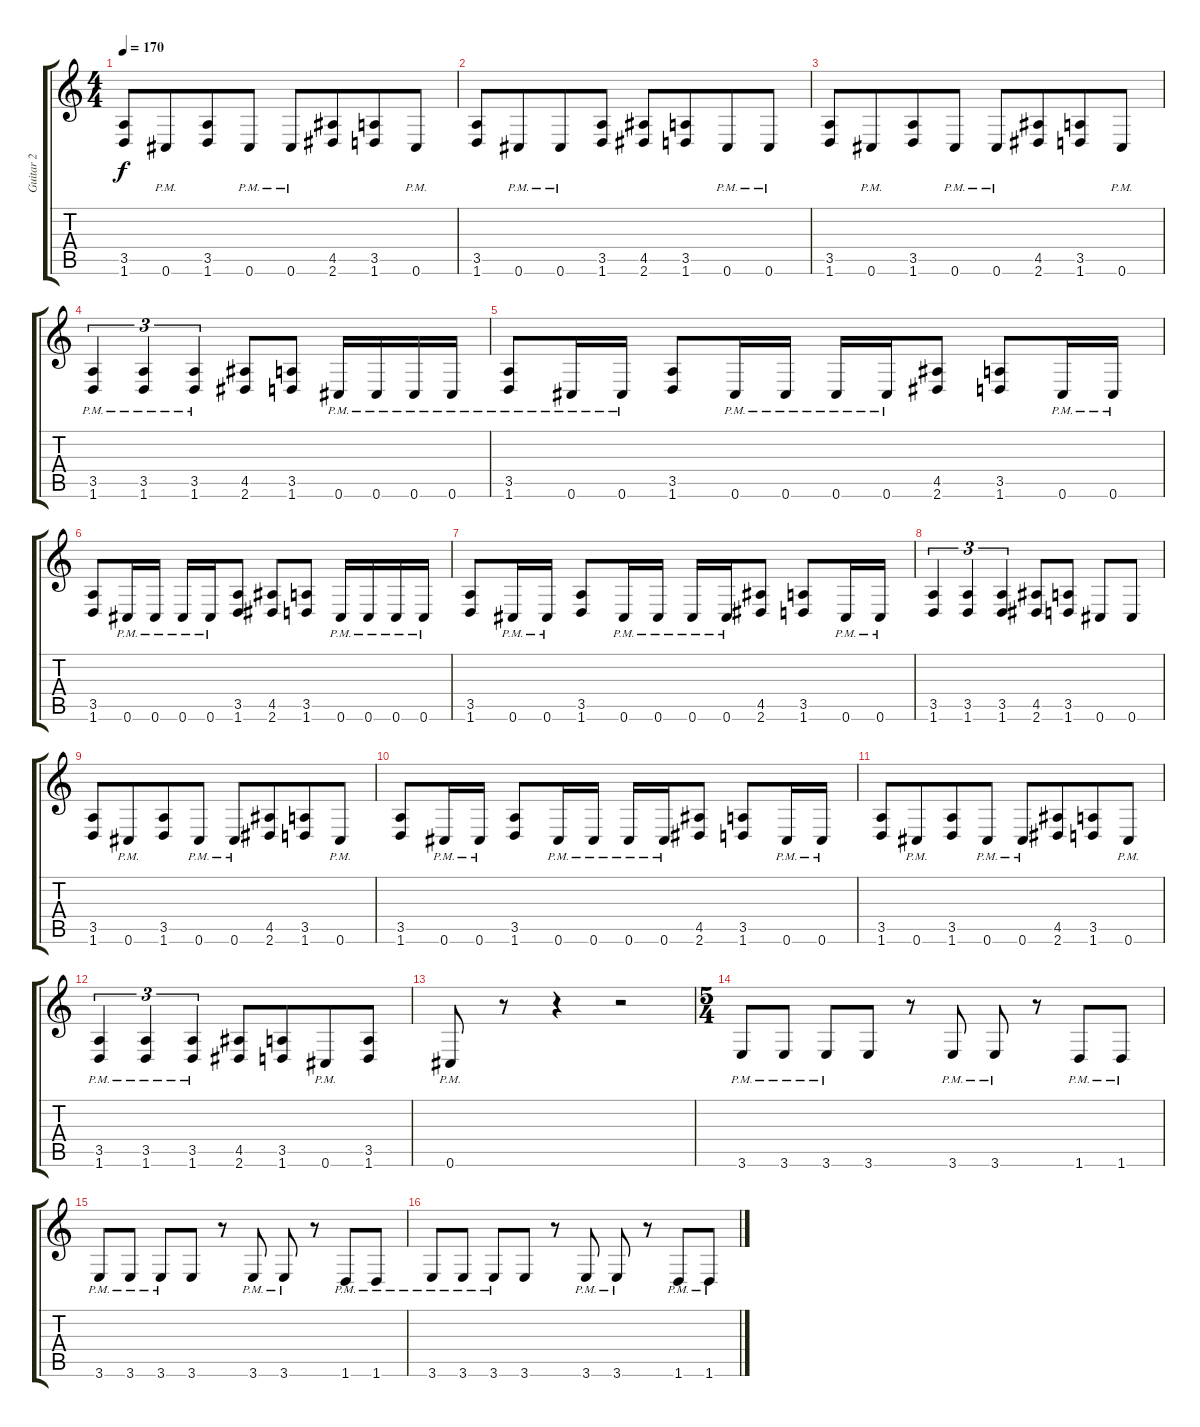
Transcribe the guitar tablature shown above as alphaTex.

\track ("Guitar 2" "Guitar 2") {instrument distortionguitar}
\staff {score tabs}
\tuning (Db4 Ab3 E3 B2 Gb2 Db2) {hide}
\ts (4 4)
\tempo 170
\clef g2
\ks c
(3.5 1.6).8{dy f} 0.6{pm}.8{beam merge} (3.5 1.6).8 0.6{pm}.8 0.6{pm}.8 (4.5 2.6).8{beam merge} (3.5 1.6).8 0.6{pm}.8 |
(3.5 1.6).8 0.6{pm}.8{beam merge} 0.6{pm}.8 (3.5 1.6).8 (4.5 2.6).8 (3.5 1.6).8{beam merge} 0.6{pm}.8 0.6{pm}.8 |
(3.5 1.6).8 0.6{pm}.8{beam merge} (3.5 1.6).8 0.6{pm}.8 0.6{pm}.8 (4.5 2.6).8{beam merge} (3.5 1.6).8 0.6{pm}.8 |
(3.5{pm} 1.6{pm}).4{tu (3 2)} (3.5{pm} 1.6{pm}).4{tu (3 2)} (3.5{pm} 1.6{pm}).4{tu (3 2)} (4.5 2.6).8 (3.5 1.6).8 0.6{pm}.16 0.6{pm}.16 0.6{pm}.16 0.6{pm}.16 |
(3.5{pm} 1.6{pm}).8 0.6{pm}.16 0.6{pm}.16 (3.5 1.6).8 0.6{pm}.16 0.6{pm}.16 0.6{pm}.16 0.6{pm}.16 (4.5 2.6).8 (3.5 1.6).8 0.6{pm}.16 0.6{pm}.16 |
(3.5 1.6).8 0.6{pm}.16 0.6{pm}.16 0.6{pm}.16 0.6{pm}.16 (3.5 1.6).8 (4.5 2.6).8 (3.5 1.6).8 0.6{pm}.16 0.6{pm}.16 0.6{pm}.16 0.6{pm}.16 |
(3.5 1.6).8 0.6{pm}.16 0.6{pm}.16 (3.5 1.6).8 0.6{pm}.16 0.6{pm}.16 0.6{pm}.16 0.6{pm}.16 (4.5 2.6).8 (3.5 1.6).8 0.6{pm}.16 0.6{pm}.16 |
(3.5 1.6).4{tu (3 2)} (3.5 1.6).4{tu (3 2)} (3.5 1.6).4{tu (3 2)} (4.5 2.6).8 (3.5 1.6).8 0.6.8 0.6.8 |
(3.5 1.6).8 0.6{pm}.8{beam merge} (3.5 1.6).8 0.6{pm}.8 0.6{pm}.8 (4.5 2.6).8{beam merge} (3.5 1.6).8 0.6{pm}.8 |
(3.5 1.6).8 0.6{pm}.16 0.6{pm}.16 (3.5 1.6).8 0.6{pm}.16 0.6{pm}.16 0.6{pm}.16 0.6{pm}.16 (4.5 2.6).8 (3.5 1.6).8 0.6{pm}.16 0.6{pm}.16 |
(3.5 1.6).8 0.6{pm}.8{beam merge} (3.5 1.6).8 0.6{pm}.8 0.6{pm}.8 (4.5 2.6).8{beam merge} (3.5 1.6).8 0.6{pm}.8 |
(3.5{pm} 1.6{pm}).4{tu (3 2)} (3.5{pm} 1.6{pm}).4{tu (3 2)} (3.5{pm} 1.6{pm}).4{tu (3 2)} (4.5 2.6).8 (3.5 1.6).8{beam merge} 0.6{pm}.8 (3.5 1.6).8 |
0.6{pm}.8 r.8 r.4 r.2 |
\ts (5 4)
3.6{pm}.8{beam merge} 3.6{pm}.8{beam split} 3.6{pm}.8 3.6.8 r.8 3.6{pm}.8 3.6{pm}.8 r.8 1.6{pm}.8 1.6{pm}.8 |
3.6{pm}.8{beam merge} 3.6{pm}.8{beam split} 3.6{pm}.8 3.6.8 r.8 3.6{pm}.8 3.6{pm}.8 r.8 1.6{pm}.8 1.6{pm}.8 |
3.6{pm}.8{beam merge} 3.6{pm}.8{beam split} 3.6{pm}.8 3.6.8 r.8 3.6{pm}.8 3.6{pm}.8 r.8 1.6{pm}.8 1.6{pm}.8
